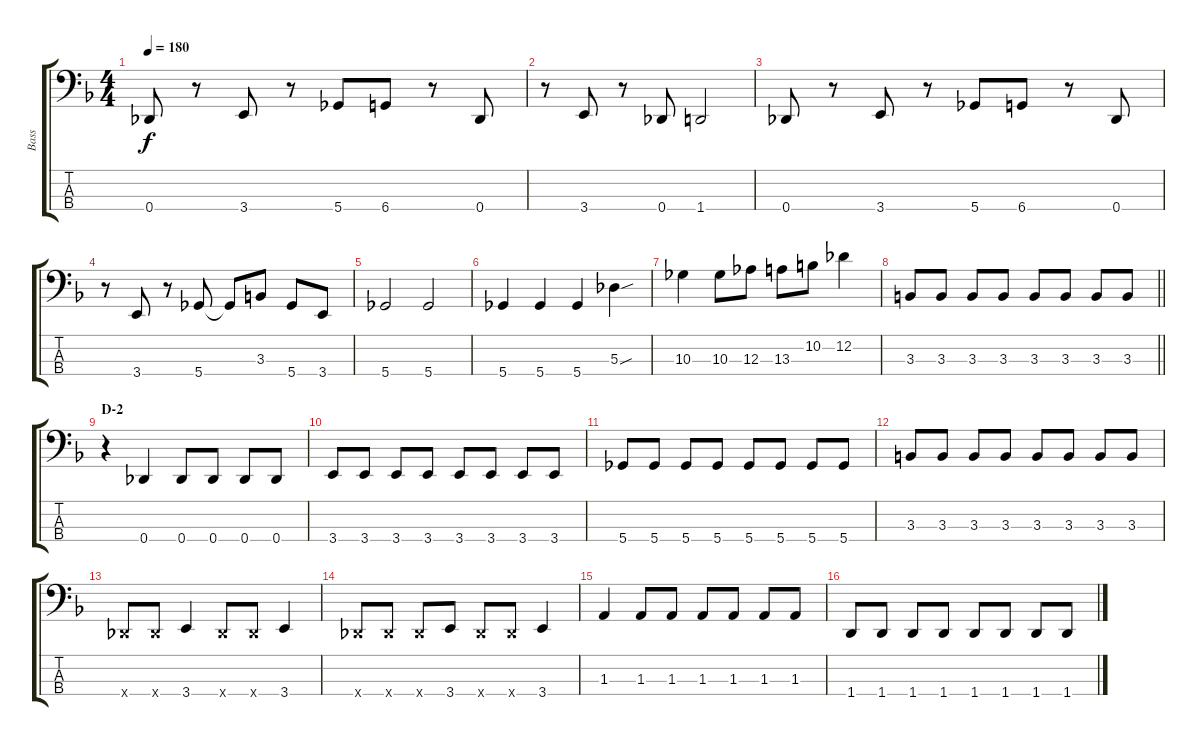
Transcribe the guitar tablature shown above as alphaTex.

\track ("Bass" "Bass") {instrument electricbasspick}
\staff {score tabs}
\tuning (Gb2 Db2 Ab1 Db1) {hide}
\ts (4 4)
\tempo 180
\clef f4
\ks f
0.4.8{dy f} r.8 3.4.8 r.8 5.4.8 6.4.8 r.8 0.4.8 |
r.8 3.4.8 r.8 0.4.8 1.4.2 |
0.4.8 r.8 3.4.8 r.8 5.4.8 6.4.8 r.8 0.4.8 |
r.8 3.4.8 r.8 5.4.8 5.4{t}.8 3.3.8 5.4.8 3.4.8 |
5.4.2 5.4.2 |
5.4.4 5.4.4 5.4.4 5.3{sou}.4 |
10.3.4 10.3.8 12.3.8 13.3.8 10.2.8 12.2.4 |
\barLineRight lightlight
3.3.8 3.3.8 3.3.8 3.3.8 3.3.8 3.3.8 3.3.8 3.3.8 |
\section ("" "D-2")
r.4 0.4.4 0.4.8 0.4.8 0.4.8 0.4.8 |
3.4.8 3.4.8 3.4.8 3.4.8 3.4.8 3.4.8 3.4.8 3.4.8 |
5.4.8 5.4.8 5.4.8 5.4.8 5.4.8 5.4.8 5.4.8 5.4.8 |
3.3.8 3.3.8 3.3.8 3.3.8 3.3.8 3.3.8 3.3.8 3.3.8 |
0.4{x}.8 0.4{x}.8 3.4.4 0.4{x}.8 0.4{x}.8 3.4.4 |
0.4{x}.8 0.4{x}.8 0.4{x}.8 3.4.8 0.4{x}.8 0.4{x}.8 3.4.4 |
1.3.4 1.3.8 1.3.8 1.3.8 1.3.8 1.3.8 1.3.8 |
1.4.8 1.4.8 1.4.8 1.4.8 1.4.8 1.4.8 1.4.8 1.4.8
